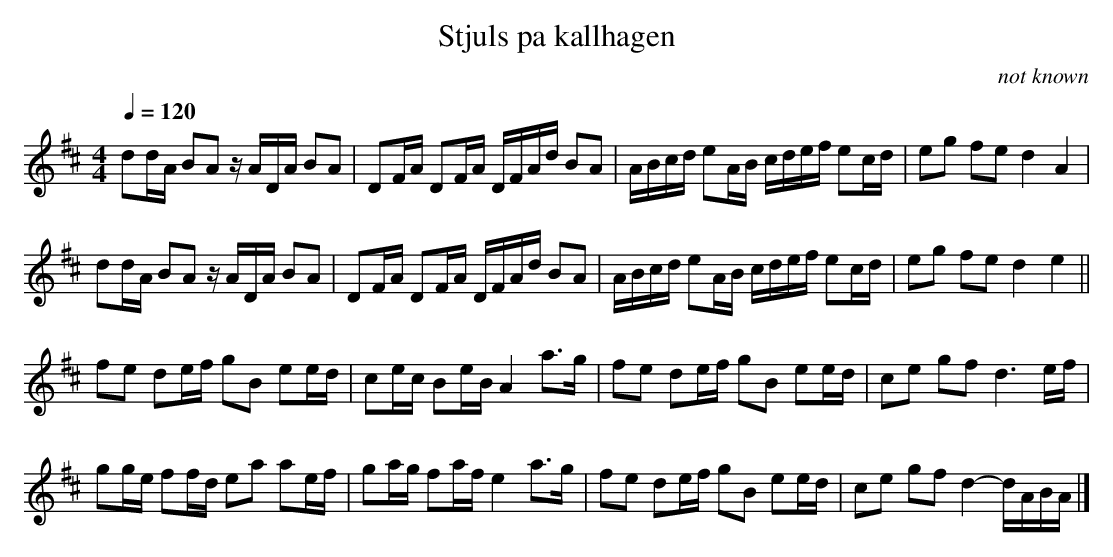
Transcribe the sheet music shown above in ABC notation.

X:1
T:Stjuls pa kallhagen
C:not known
M:4/4
L:1/16
Q:1/4=120
K:D
d2dA B2A2 zADA B2A2|D2FA D2FA DFAd B2A2|\
ABcd e2AB cdef e2cd|e2g2 f2e2 d4A4|
d2dA B2A2 zADA B2A2|D2FA D2FA DFAd B2A2|\
ABcd e2AB cdef e2cd|e2g2 f2e2 d4e4||
f2e2 d2ef g2B2 e2ed|c2ec B2eB A4a3g|\
f2e2 d2ef g2B2 e2ed|c2e2 g2f2 d6 ef|
g2ge f2fd e2a2 a2ef|g2ag f2af e4a3g|\
f2e2 d2ef g2B2 e2ed|c2e2 g2f2 d4-dABA|]
